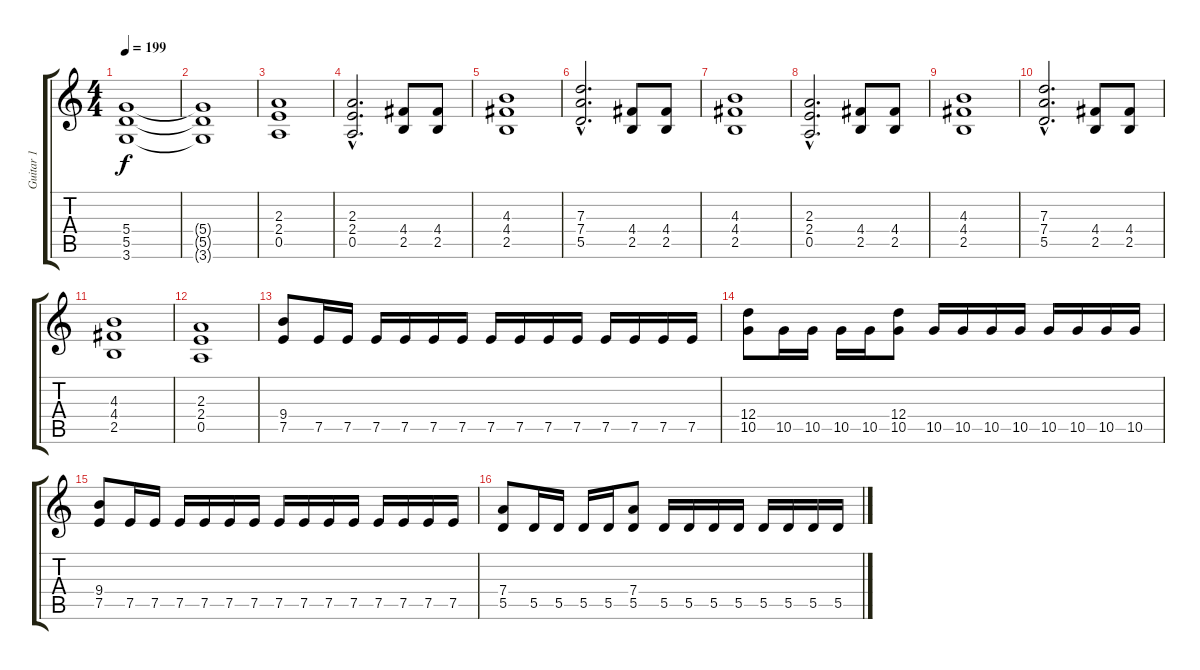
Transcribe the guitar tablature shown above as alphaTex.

\track ("Guitar 1" "Guitar 1") {instrument overdrivenguitar}
\staff {score tabs}
\tuning (E4 B3 G3 D3 A2 E2) {hide}
\ts (4 4)
\tempo 199
\clef g2
\ks c
(5.4 5.5 3.6).1{dy f} |
(5.4{t} 5.5{t} 3.6{t}).1 |
(2.3 2.4 0.5).1 |
(2.3{hac} 2.4{hac} 0.5{hac}).2{d} (4.4 2.5).8 (4.4 2.5).8 |
\section ("" "")
(4.3 4.4 2.5).1 |
(7.3{hac} 7.4{hac} 5.5{hac}).2{d} (4.4 2.5).8 (4.4 2.5).8 |
(4.3 4.4 2.5).1 |
(2.3{hac} 2.4{hac} 0.5{hac}).2{d} (4.4 2.5).8 (4.4 2.5).8 |
\section ("" "")
(4.3 4.4 2.5).1 |
(7.3{hac} 7.4{hac} 5.5{hac}).2{d} (4.4 2.5).8 (4.4 2.5).8 |
(4.3 4.4 2.5).1 |
(2.3 2.4 0.5).1 |
\section ("" "")
(9.4 7.5).8 7.5.16 7.5.16 7.5.16 7.5.16 7.5.16 7.5.16 7.5.16 7.5.16 7.5.16 7.5.16 7.5.16 7.5.16 7.5.16 7.5.16 |
(12.4 10.5).8 10.5.16 10.5.16 10.5.16 10.5.16 (12.4 10.5).8 10.5.16 10.5.16 10.5.16 10.5.16 10.5.16 10.5.16 10.5.16 10.5.16 |
(9.4 7.5).8 7.5.16 7.5.16 7.5.16 7.5.16 7.5.16 7.5.16 7.5.16 7.5.16 7.5.16 7.5.16 7.5.16 7.5.16 7.5.16 7.5.16 |
(7.4 5.5).8 5.5.16 5.5.16 5.5.16 5.5.16 (7.4 5.5).8 5.5.16 5.5.16 5.5.16 5.5.16 5.5.16 5.5.16 5.5.16 5.5.16
